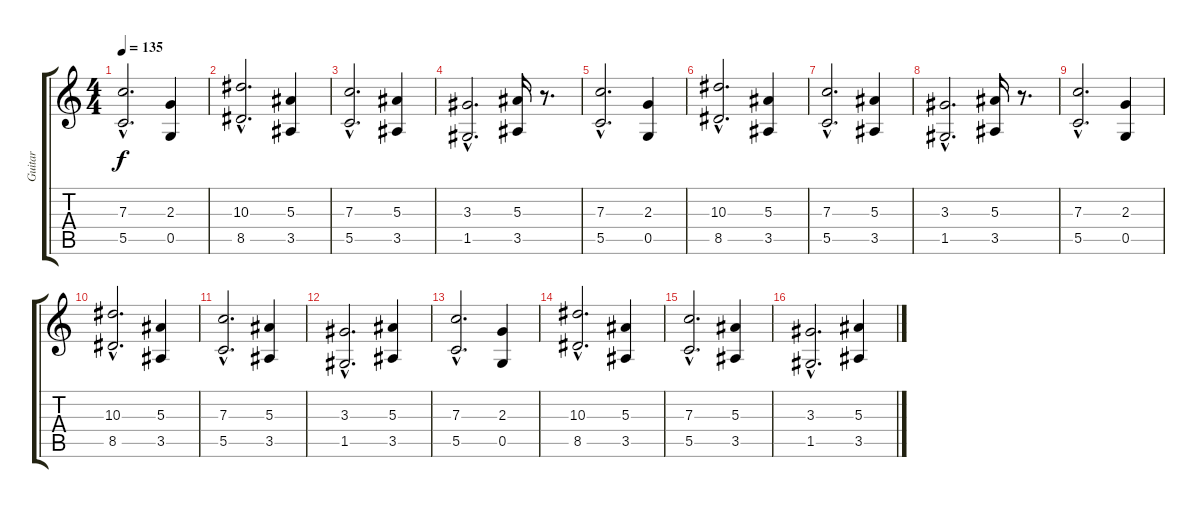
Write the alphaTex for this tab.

\track ("Guitar" "Guitar") {instrument overdrivenguitar}
\staff {score tabs}
\tuning (D4 A3 F3 C3 G2 C2) {hide}
\ts (4 4)
\tempo 135
\clef g2
\ks c
(7.3{hac} 5.5{hac}).2{d dy f} (2.3 0.5).4 |
(10.3{hac} 8.5{hac}).2{d} (5.3 3.5).4 |
(7.3{hac} 5.5{hac}).2{d} (5.3 3.5).4 |
(3.3{hac} 1.5{hac}).2{d} (5.3 3.5).16 r.8{d} |
(7.3{hac} 5.5{hac}).2{d} (2.3 0.5).4 |
(10.3{hac} 8.5{hac}).2{d} (5.3 3.5).4 |
(7.3{hac} 5.5{hac}).2{d} (5.3 3.5).4 |
(3.3{hac} 1.5{hac}).2{d} (5.3 3.5).16 r.8{d} |
(7.3{hac} 5.5{hac}).2{d} (2.3 0.5).4 |
(10.3{hac} 8.5{hac}).2{d} (5.3 3.5).4 |
(7.3{hac} 5.5{hac}).2{d} (5.3 3.5).4 |
(3.3{hac} 1.5{hac}).2{d} (5.3 3.5).4 |
(7.3{hac} 5.5{hac}).2{d} (2.3 0.5).4 |
(10.3{hac} 8.5{hac}).2{d} (5.3 3.5).4 |
(7.3{hac} 5.5{hac}).2{d} (5.3 3.5).4 |
(3.3{hac} 1.5{hac}).2{d} (5.3 3.5).4
